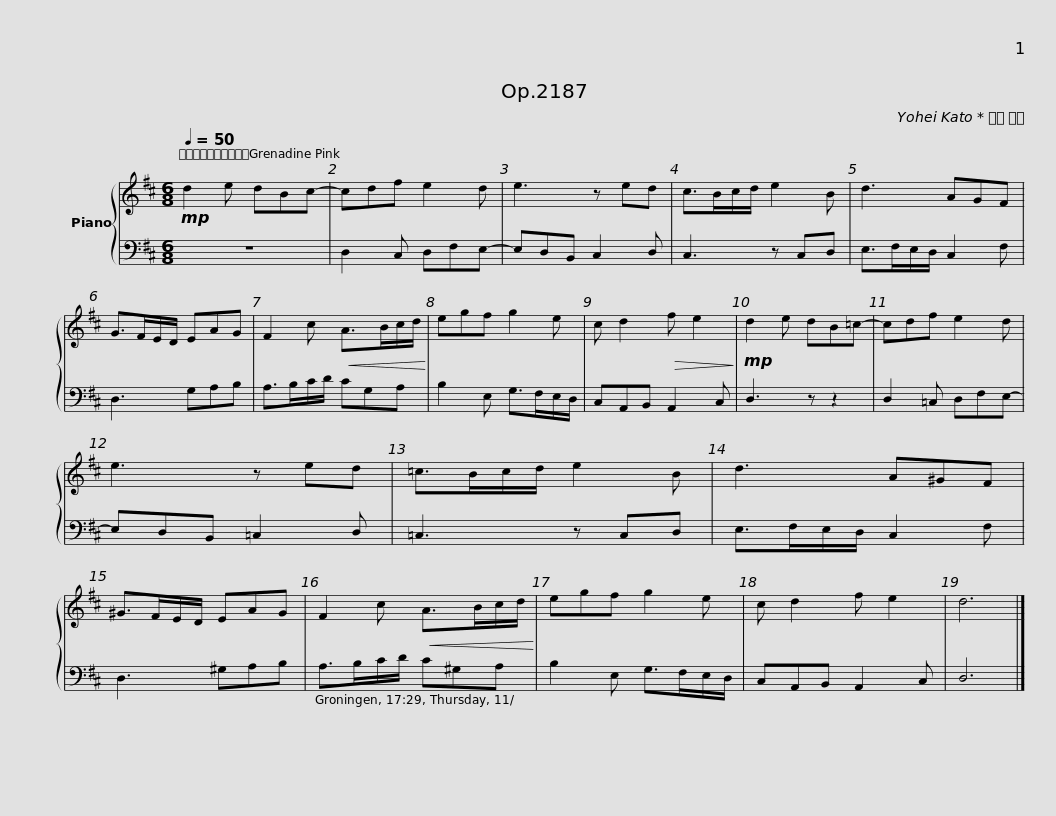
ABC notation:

X:1
%%score { 1 | 2 }
L:1/8
Q:1/4=50
M:6/8
I:linebreak $
K:D
V:1 treble
V:2 bass
V:1
!mp! d2 e dBc- | cdf e2 d | e3 z ed | c>Bc/d/ e2 B | d3 AGF |$ %5
 G>FE/D/ EAG | F2 c!<(! A>Bc/d/!<)! | egf g2 e | c d2!>(! f e2!>)! |!mp! d2 e dB=c- |$ %10
 cdf e2 d | e3 z ed | =c>Bc/d/ e2 B | d3 A^GF | ^G>FE/D/ EAG |$ %15
 F2 c!<(! A>Bc/d/!<)! | egf g2 e | c d2 f e2 | d6 |] %19
V:2
 z6 | D,2 C, D,F,E,- | E,D,B,, C,2 D, | C,3 z C,D, | E,>F,E,/D,/ C,2 F, |$ %5
 D,3 G,A,B, | A,>B,C/D/ CG,A, | B,2 E, G,>F,E,/D,/ | C,A,,B,, A,,2 C, | D,3 z z2 |$ %10
 D,2 =C, D,F,E,- | E,D,B,, =C,2 D, | =C,3 z C,D, | E,>F,E,/D,/ C,2 F, | D,3 ^G,A,B, |$ %15
 A,>B,C/D/ C^G,A, | B,2 E, G,>F,E,/D,/ | C,A,,B,, A,,2 C, | D,6 |] %19
